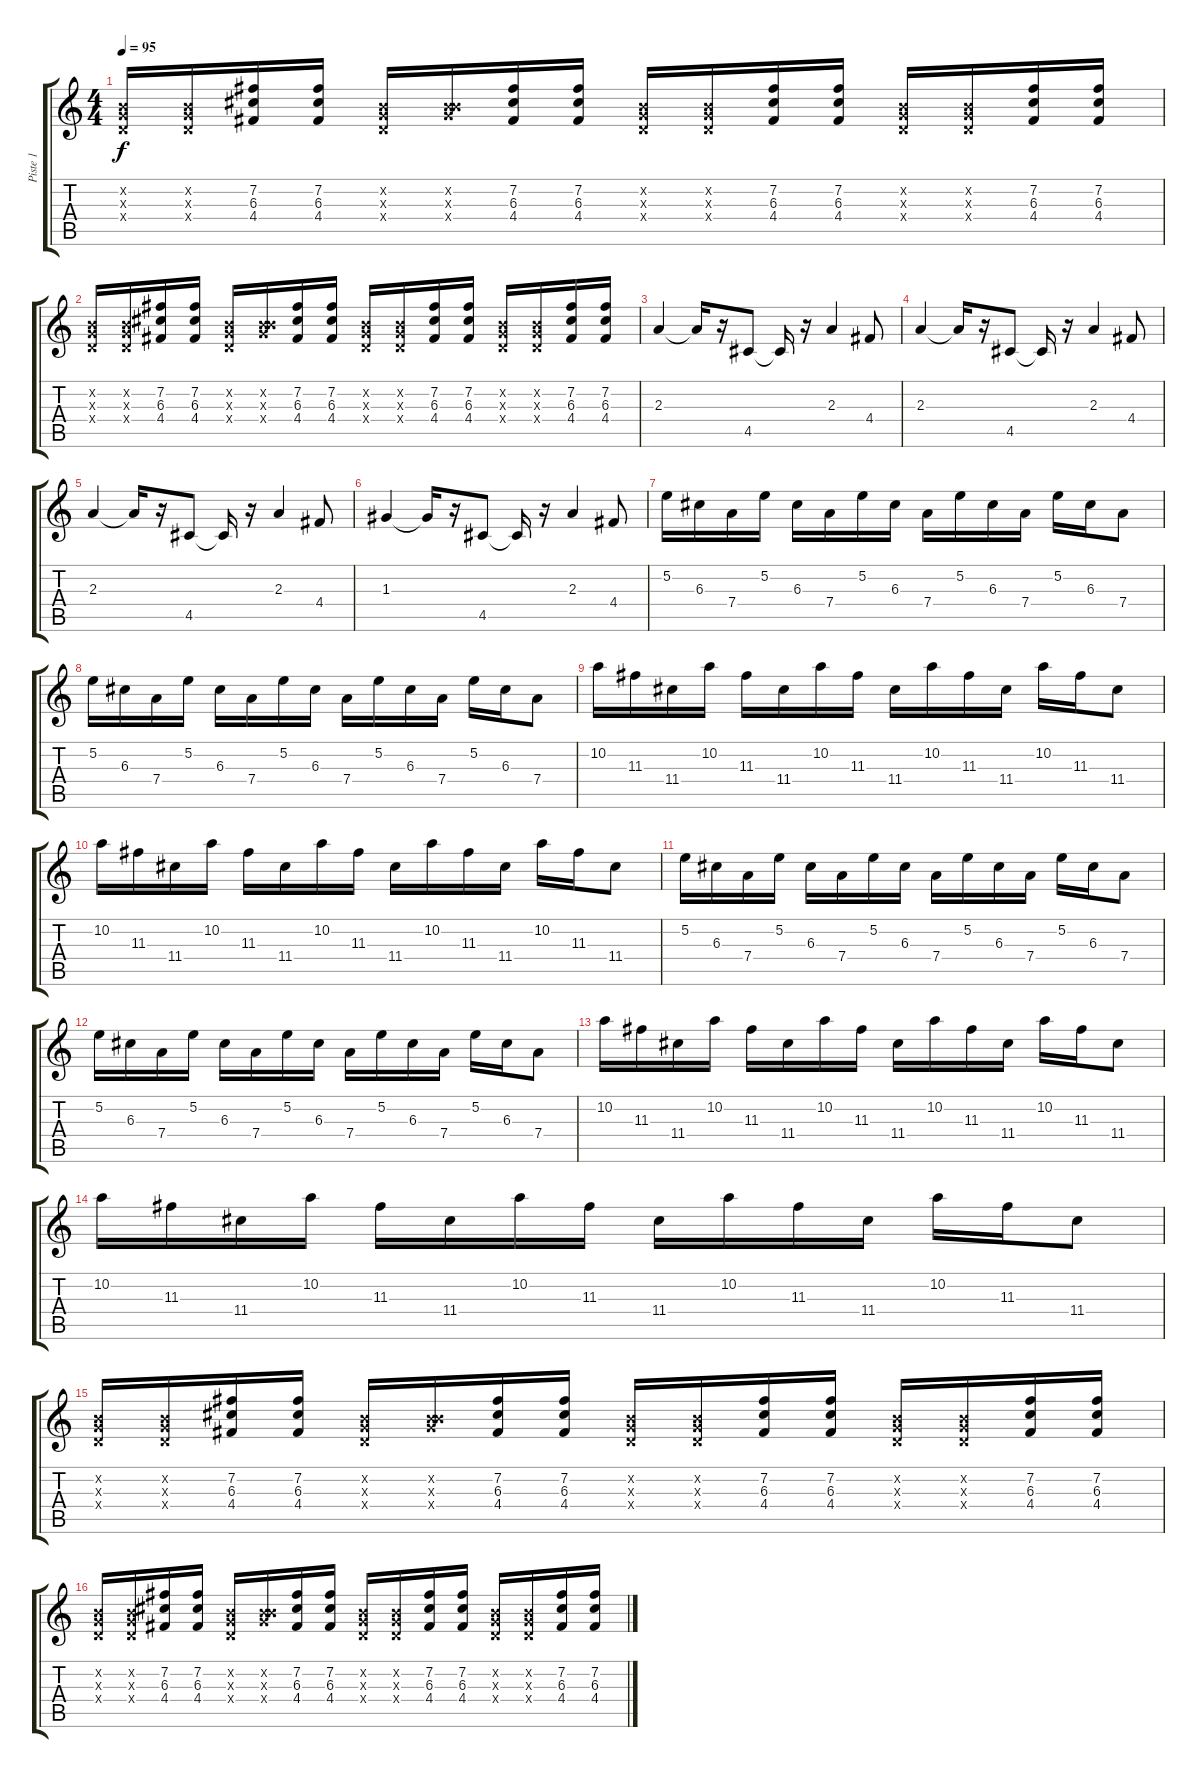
\track ("Piste 1" "Piste 1") {instrument electricguitarjazz}
\staff {score tabs}
\tuning (E4 B3 G3 D3 A2 E2) {hide}
\ts (4 4)
\tempo 95
\clef g2
\ks c
(0.2{x} 0.3{x} 0.4{x}).16{dy f instrument electricguitarclean} (0.2{x} 0.3{x} 0.4{x}).16 (7.2 6.3 4.4).16 (7.2 6.3 4.4).16 (0.2{x} 0.3{x} 0.4{x}).16 (0.2{x} 0.3{x} 9.4{x}).16 (7.2 6.3 4.4).16 (7.2 6.3 4.4).16 (0.2{x} 0.3{x} 0.4{x}).16 (0.2{x} 0.3{x} 0.4{x}).16 (7.2 6.3 4.4).16 (7.2 6.3 4.4).16 (0.2{x} 0.3{x} 0.4{x}).16 (0.2{x} 0.3{x} 0.4{x}).16 (7.2 6.3 4.4).16 (7.2 6.3 4.4).16 |
(0.2{x} 0.3{x} 0.4{x}).16{instrument electricguitarclean} (0.2{x} 0.3{x} 0.4{x}).16 (7.2 6.3 4.4).16 (7.2 6.3 4.4).16 (0.2{x} 0.3{x} 0.4{x}).16 (0.2{x} 0.3{x} 9.4{x}).16 (7.2 6.3 4.4).16 (7.2 6.3 4.4).16 (0.2{x} 0.3{x} 0.4{x}).16 (0.2{x} 0.3{x} 0.4{x}).16 (7.2 6.3 4.4).16 (7.2 6.3 4.4).16 (0.2{x} 0.3{x} 0.4{x}).16 (0.2{x} 0.3{x} 0.4{x}).16 (7.2 6.3 4.4).16 (7.2 6.3 4.4).16 |
2.3.4{instrument electricguitarjazz} 2.3{t}.16 r.16 4.5.8 4.5{t}.16 r.16 2.3.4 4.4.8 |
2.3.4 2.3{t}.16 r.16 4.5.8 4.5{t}.16 r.16 2.3.4 4.4.8 |
2.3.4 2.3{t}.16 r.16 4.5.8 4.5{t}.16 r.16 2.3.4 4.4.8 |
1.3.4 1.3{t}.16 r.16 4.5.8 4.5{t}.16 r.16 2.3.4 4.4.8 |
5.2.16{instrument distortionguitar} 6.3.16 7.4.16 5.2.16 6.3.16 7.4.16 5.2.16 6.3.16 7.4.16 5.2.16 6.3.16 7.4.16 5.2.16 6.3.16 7.4.8 |
5.2.16{instrument distortionguitar} 6.3.16 7.4.16 5.2.16 6.3.16 7.4.16 5.2.16 6.3.16 7.4.16 5.2.16 6.3.16 7.4.16 5.2.16 6.3.16 7.4.8 |
10.2.16 11.3.16 11.4.16 10.2.16 11.3.16 11.4.16 10.2.16 11.3.16 11.4.16 10.2.16 11.3.16 11.4.16 10.2.16 11.3.16 11.4.8 |
10.2.16 11.3.16 11.4.16 10.2.16 11.3.16 11.4.16 10.2.16 11.3.16 11.4.16 10.2.16 11.3.16 11.4.16 10.2.16 11.3.16 11.4.8 |
5.2.16{instrument distortionguitar} 6.3.16 7.4.16 5.2.16 6.3.16 7.4.16 5.2.16 6.3.16 7.4.16 5.2.16 6.3.16 7.4.16 5.2.16 6.3.16 7.4.8 |
5.2.16{instrument distortionguitar} 6.3.16 7.4.16 5.2.16 6.3.16 7.4.16 5.2.16 6.3.16 7.4.16 5.2.16 6.3.16 7.4.16 5.2.16 6.3.16 7.4.8 |
10.2.16 11.3.16 11.4.16 10.2.16 11.3.16 11.4.16 10.2.16 11.3.16 11.4.16 10.2.16 11.3.16 11.4.16 10.2.16 11.3.16 11.4.8 |
10.2.16 11.3.16 11.4.16 10.2.16 11.3.16 11.4.16 10.2.16 11.3.16 11.4.16 10.2.16 11.3.16 11.4.16 10.2.16 11.3.16 11.4.8 |
(0.2{x} 0.3{x} 0.4{x}).16{instrument electricguitarclean} (0.2{x} 0.3{x} 0.4{x}).16 (7.2 6.3 4.4).16 (7.2 6.3 4.4).16 (0.2{x} 0.3{x} 0.4{x}).16 (0.2{x} 0.3{x} 9.4{x}).16 (7.2 6.3 4.4).16 (7.2 6.3 4.4).16 (0.2{x} 0.3{x} 0.4{x}).16 (0.2{x} 0.3{x} 0.4{x}).16 (7.2 6.3 4.4).16 (7.2 6.3 4.4).16 (0.2{x} 0.3{x} 0.4{x}).16 (0.2{x} 0.3{x} 0.4{x}).16 (7.2 6.3 4.4).16 (7.2 6.3 4.4).16 |
(0.2{x} 0.3{x} 0.4{x}).16{instrument electricguitarclean} (0.2{x} 0.3{x} 0.4{x}).16 (7.2 6.3 4.4).16 (7.2 6.3 4.4).16 (0.2{x} 0.3{x} 0.4{x}).16 (0.2{x} 0.3{x} 9.4{x}).16 (7.2 6.3 4.4).16 (7.2 6.3 4.4).16 (0.2{x} 0.3{x} 0.4{x}).16 (0.2{x} 0.3{x} 0.4{x}).16 (7.2 6.3 4.4).16 (7.2 6.3 4.4).16 (0.2{x} 0.3{x} 0.4{x}).16 (0.2{x} 0.3{x} 0.4{x}).16 (7.2 6.3 4.4).16 (7.2 6.3 4.4).16
